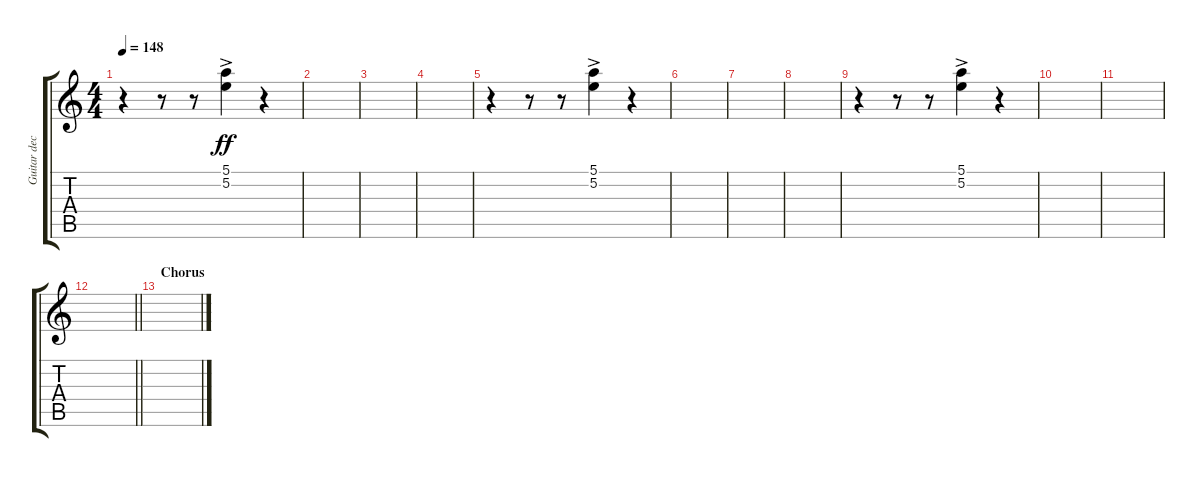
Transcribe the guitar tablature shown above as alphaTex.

\track ("Guitar decoration" "Guitar dec") {instrument distortionguitar}
\staff {score tabs}
\tuning (E4 B3 G3 D3 A2 E2) {hide}
\ts (4 4)
\tempo 148
\clef g2
\ks c
r.4{dy ff} r.8 r.8 (5.1{ac} 5.2{ac}).4 r.4 |
|
|
|
r.4 r.8 r.8 (5.1{ac} 5.2{ac}).4 r.4 |
|
|
|
r.4 r.8 r.8 (5.1{ac} 5.2{ac}).4 r.4 |
|
|
\barLineRight lightlight
|
\section ("" "Chorus")
